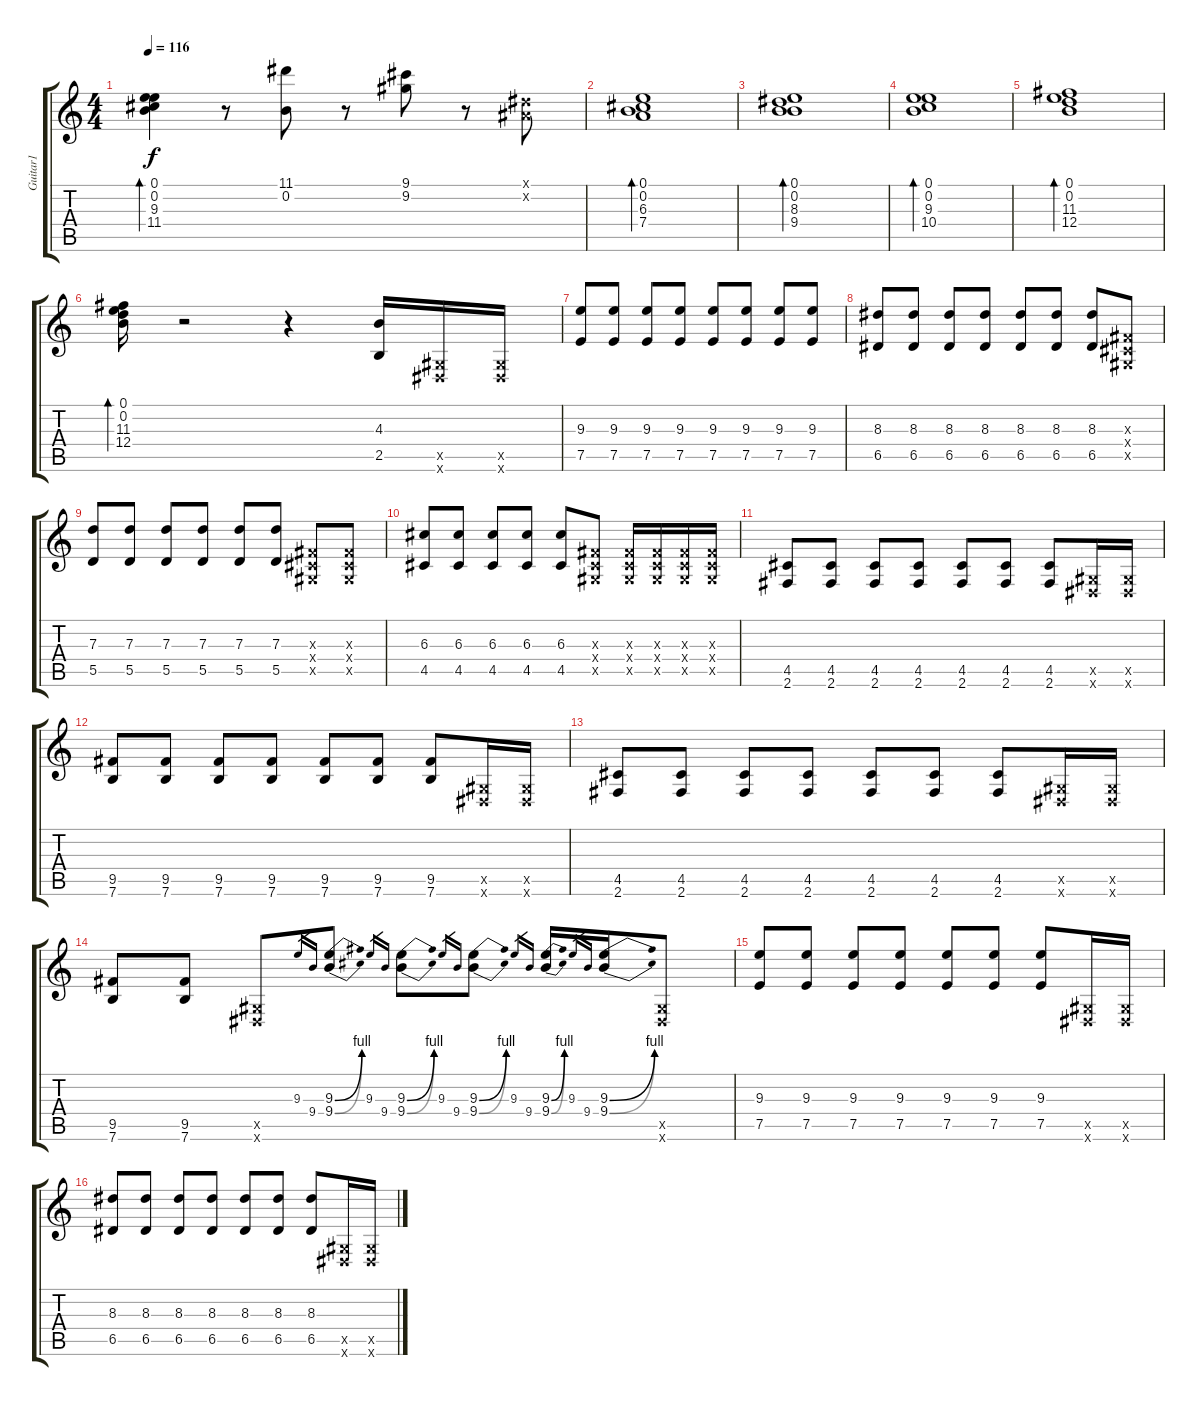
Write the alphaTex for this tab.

\track ("Guitar1" "Guitar1") {instrument distortionguitar}
\staff {score tabs}
\tuning (E4 B3 G3 D3 A2 E2) {hide}
\ts (4 4)
\tempo 116
\clef g2
\ks c
(0.1 0.2 9.3 11.4).4{bd 480 dy f} r.8 (11.1 0.2).8 r.8 (9.1 9.2).8 r.8 (-1.1{x} -1.2{x}).8 |
(0.1 0.2 6.3 7.4).1{bd 480} |
(0.1 0.2 8.3 9.4).1{bd 480} |
(0.1 0.2 9.3 10.4).1{bd 480} |
(0.1 0.2 11.3 12.4).1{bd 480} |
(0.1 0.2 11.3 12.4).16{bd 480} r.2 r.4 (4.3 2.5).16 (-1.5{x} -1.6{x}).16 (-1.5{x} -1.6{x}).16 |
(9.3 7.5).8 (9.3 7.5).8 (9.3 7.5).8 (9.3 7.5).8 (9.3 7.5).8 (9.3 7.5).8 (9.3 7.5).8 (9.3 7.5).8 |
(8.3 6.5).8 (8.3 6.5).8 (8.3 6.5).8 (8.3 6.5).8 (8.3 6.5).8 (8.3 6.5).8 (8.3 6.5).8 (-1.3{x} -1.4{x} -1.5{x}).8 |
(7.3 5.5).8 (7.3 5.5).8 (7.3 5.5).8 (7.3 5.5).8 (7.3 5.5).8 (7.3 5.5).8 (-1.3{x} -1.4{x} -1.5{x}).8 (-1.3{x} -1.4{x} -1.5{x}).8 |
(6.3 4.5).8 (6.3 4.5).8 (6.3 4.5).8 (6.3 4.5).8 (6.3 4.5).8 (-1.3{x} -1.4{x} -1.5{x}).8 (-1.3{x} -1.4{x} -1.5{x}).16 (-1.3{x} -1.4{x} -1.5{x}).16 (-1.3{x} -1.4{x} -1.5{x}).16 (-1.3{x} -1.4{x} -1.5{x}).16 |
(4.5 2.6).8 (4.5 2.6).8 (4.5 2.6).8 (4.5 2.6).8 (4.5 2.6).8 (4.5 2.6).8 (4.5 2.6).8 (-1.5{x} -1.6{x}).16 (-1.5{x} -1.6{x}).16 |
(9.5 7.6).8 (9.5 7.6).8 (9.5 7.6).8 (9.5 7.6).8 (9.5 7.6).8 (9.5 7.6).8 (9.5 7.6).8 (-1.5{x} -1.6{x}).16 (-1.5{x} -1.6{x}).16 |
(4.5 2.6).8 (4.5 2.6).8 (4.5 2.6).8 (4.5 2.6).8 (4.5 2.6).8 (4.5 2.6).8 (4.5 2.6).8 (-1.5{x} -1.6{x}).16 (-1.5{x} -1.6{x}).16 |
(9.5 7.6).8 (9.5 7.6).8 (-1.5{x} -1.6{x}).8 9.3.16{gr} 9.4.16{gr} (9.3{be (bend 0 0 60 4)} 9.4{be (bend 0 0 60 4)}).8 9.3.16{gr} 9.4.16{gr} (9.3{be (bend 0 0 60 4)} 9.4{be (bend 0 0 60 4)}).8 9.3.16{gr} 9.4.16{gr} (9.3{be (bend 0 0 60 4)} 9.4{be (bend 0 0 60 4)}).8 9.3.16{gr} 9.4.16{gr} (9.3{be (bend 0 0 60 4)} 9.4{be (bend 0 0 60 4)}).16 9.3.16{gr} 9.4.16{gr} (9.3{be (bend 0 0 60 4)} 9.4{be (bend 0 0 60 4)}).16 (-1.5{x} -1.6{x}).8 |
(9.3 7.5).8 (9.3 7.5).8 (9.3 7.5).8 (9.3 7.5).8 (9.3 7.5).8 (9.3 7.5).8 (9.3 7.5).8 (-1.5{x} -1.6{x}).16 (-1.5{x} -1.6{x}).16 |
(8.3 6.5).8 (8.3 6.5).8 (8.3 6.5).8 (8.3 6.5).8 (8.3 6.5).8 (8.3 6.5).8 (8.3 6.5).8 (-1.5{x} -1.6{x}).16 (-1.5{x} -1.6{x}).16
